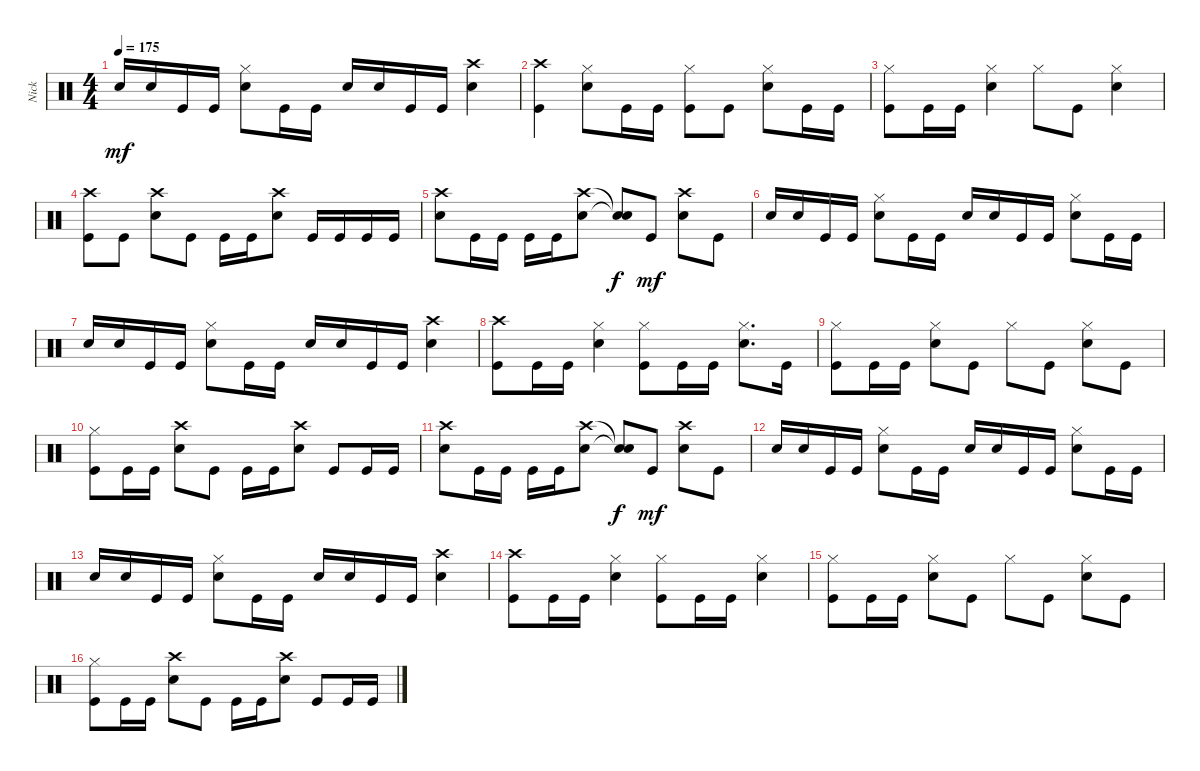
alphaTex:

\track ("Nick" "Nick") {instrument percussion}
\staff {score}
\articulation defaults
\ts (4 4)
\tempo 175
\clef neutral
\ks c "Snare (hit) 2".16{dy mf} "Snare (hit) 2".16 "Kick (hit)".16 "Kick (hit)".16
("Hi-Hat (closed)" "Snare (hit) 2").8 "Kick (hit)".16 "Kick (hit)".16 "Snare (hit) 2".16 "Snare (hit) 2".16 "Kick (hit)".16 "Kick (hit)".16 ("Crash high (hit)" "Snare (hit) 2").4 |
("Kick (hit)" "Crash high (hit)").4 ("Hi-Hat (closed)" "Snare (hit) 2").8 "Kick (hit)".16 "Kick (hit)".16 ("Kick (hit)" "Hi-Hat (closed)").8 "Kick (hit)".8 ("Hi-Hat (closed)" "Snare (hit) 2").8 "Kick (hit)".16 "Kick (hit)".16 |
("Kick (hit)" "Hi-Hat (closed)").8 "Kick (hit)".16 "Kick (hit)".16 ("Hi-Hat (closed)" "Snare (hit) 2").4 "Hi-Hat (closed)".8 "Kick (hit)".8 ("Hi-Hat (closed)" "Snare (hit) 2").4 |
("Kick (hit)" "Crash high (hit)").8 "Kick (hit)".8 ("Crash high (hit)" "Snare (hit) 2").8 "Kick (hit)".8 "Kick (hit)".16 "Kick (hit)".16 ("Crash high (hit)" "Snare (hit) 2").8 "Kick (hit)".16 "Kick (hit)".16 "Kick (hit)".16 "Kick (hit)".16 |
("Crash high (hit)" "Snare (hit) 2").8 "Kick (hit)".16 "Kick (hit)".16 "Kick (hit)".16 "Kick (hit)".16 ("Crash high (hit)" "Snare (hit) 2").8 ("Snare (hit)"{t} "Snare (hit)"{t}).8{dy f} "Kick (hit)".8{dy mf} ("Crash high (hit)" "Snare (hit) 2").8 "Kick (hit)".8 |
"Snare (hit) 2".16 "Snare (hit) 2".16 "Kick (hit)".16 "Kick (hit)".16 ("Hi-Hat (closed)" "Snare (hit) 2").8 "Kick (hit)".16 "Kick (hit)".16 "Snare (hit) 2".16 "Snare (hit) 2".16 "Kick (hit)".16 "Kick (hit)".16 ("Hi-Hat (closed)" "Snare (hit) 2").8 "Kick (hit)".16 "Kick (hit)".16 |
"Snare (hit) 2".16 "Snare (hit) 2".16 "Kick (hit)".16 "Kick (hit)".16 ("Hi-Hat (closed)" "Snare (hit) 2").8 "Kick (hit)".16 "Kick (hit)".16 "Snare (hit) 2".16 "Snare (hit) 2".16 "Kick (hit)".16 "Kick (hit)".16 ("Crash high (hit)" "Snare (hit) 2").4 |
("Kick (hit)" "Crash high (hit)").8 "Kick (hit)".16 "Kick (hit)".16 ("Hi-Hat (closed)" "Snare (hit) 2").4 ("Kick (hit)" "Hi-Hat (closed)").8 "Kick (hit)".16 "Kick (hit)".16 ("Hi-Hat (closed)" "Snare (hit) 2").8{d} "Kick (hit)".16 |
("Kick (hit)" "Hi-Hat (closed)").8 "Kick (hit)".16 "Kick (hit)".16 ("Hi-Hat (closed)" "Snare (hit) 2").8 "Kick (hit)".8 "Hi-Hat (closed)".8 "Kick (hit)".8 ("Hi-Hat (closed)" "Snare (hit) 2").8 "Kick (hit)".8 |
("Kick (hit)" "Hi-Hat (closed)").8 "Kick (hit)".16 "Kick (hit)".16 ("Crash high (hit)" "Snare (hit) 2").8 "Kick (hit)".8 "Kick (hit)".16 "Kick (hit)".16 ("Crash high (hit)" "Snare (hit) 2").8 "Kick (hit)".8 "Kick (hit)".16 "Kick (hit)".16 |
("Crash high (hit)" "Snare (hit) 2").8 "Kick (hit)".16 "Kick (hit)".16 "Kick (hit)".16 "Kick (hit)".16 ("Crash high (hit)" "Snare (hit) 2").8 ("Snare (hit)"{t} "Snare (hit)"{t}).8{dy f} "Kick (hit)".8{dy mf} ("Crash high (hit)" "Snare (hit) 2").8 "Kick (hit)".8 |
"Snare (hit) 2".16 "Snare (hit) 2".16 "Kick (hit)".16 "Kick (hit)".16 ("Hi-Hat (closed)" "Snare (hit) 2").8 "Kick (hit)".16 "Kick (hit)".16 "Snare (hit) 2".16 "Snare (hit) 2".16 "Kick (hit)".16 "Kick (hit)".16 ("Hi-Hat (closed)" "Snare (hit) 2").8 "Kick (hit)".16 "Kick (hit)".16 |
"Snare (hit) 2".16 "Snare (hit) 2".16 "Kick (hit)".16 "Kick (hit)".16 ("Hi-Hat (closed)" "Snare (hit) 2").8 "Kick (hit)".16 "Kick (hit)".16 "Snare (hit) 2".16 "Snare (hit) 2".16 "Kick (hit)".16 "Kick (hit)".16 ("Crash high (hit)" "Snare (hit) 2").4 |
("Kick (hit)" "Crash high (hit)").8 "Kick (hit)".16 "Kick (hit)".16 ("Hi-Hat (closed)" "Snare (hit) 2").4 ("Kick (hit)" "Hi-Hat (closed)").8 "Kick (hit)".16 "Kick (hit)".16 ("Hi-Hat (closed)" "Snare (hit) 2").4 |
("Kick (hit)" "Hi-Hat (closed)").8 "Kick (hit)".16 "Kick (hit)".16 ("Hi-Hat (closed)" "Snare (hit) 2").8 "Kick (hit)".8 "Hi-Hat (closed)".8 "Kick (hit)".8 ("Hi-Hat (closed)" "Snare (hit) 2").8 "Kick (hit)".8 |
("Kick (hit)" "Hi-Hat (closed)").8 "Kick (hit)".16 "Kick (hit)".16 ("Crash high (hit)" "Snare (hit) 2").8 "Kick (hit)".8 "Kick (hit)".16 "Kick (hit)".16 ("Crash high (hit)" "Snare (hit) 2").8 "Kick (hit)".8 "Kick (hit)".16 "Kick (hit)".16
